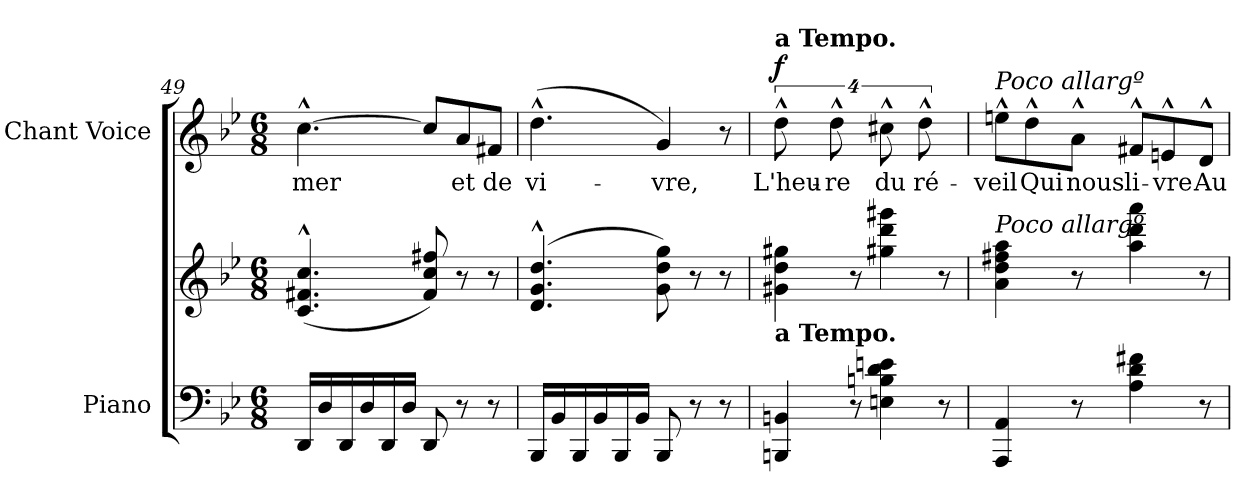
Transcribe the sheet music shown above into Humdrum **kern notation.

**kern	**kern	**kern	**text	**dynam
*part2	*part2	*part1	*part1	*part1
*staff3	*staff2	*staff1	*staff1	*staff1
*I"Piano	*	*I"Chant Voice	*	*
*I'Pno	*	*	*	*
*clefF4	*clefG2	*clefG2	*	*
*k[b-e-]	*k[b-e-]	*k[b-e-]	*	*
*M6/8	*M6/8	*M6/8	*	*
=49	=49	=49	=49	=49
16DD/LL	(>4.c/^^ 4.f#X/^^ 4.cc/^^	[4.cc^^\	-mer	.
16D/	.	.	.	.
16DD/	.	.	.	.
16D/	.	.	.	.
16DD/	.	.	.	.
16D/JJ	.	.	.	.
8DD/	8f#/ 8cc/ 8ff#X/)	8cc/L]	.	.
8r	8r	8a/	et	.
8r	8r	8f#X/J	de	.
=50	=50	=50	=50	=50
16BBB-/LL	(>4.d/^^ 4.g/^^ 4.dd/^^	(4.dd^^\	vi-	.
16BB-/	.	.	.	.
16BBB-/	.	.	.	.
16BB-/	.	.	.	.
16BBB-/	.	.	.	.
16BB-/JJ	.	.	.	.
8BBB-/	8g\ 8dd\ 8gg\)	4g/)	-vre,	.
8r	8r	.	.	.
8r	8r	8r	.	.
=51	=51	=51	=51	=51
!	!	!LO:TX:a:B:t=a Tempo.	!	!
!	!LO:TX:b:B:t=a Tempo.	!	!	!
!	!	!	!	!LO:DY:a
4BBBn/ 4BBn/	4g#X\ 4dd\ 4gg#X\	16%3dd^^\	L'heu-	f
.	.	16%3dd^^\	-re	.
8r	8r	.	.	.
4En\ 4Bn\ 4d\ 4en\	4gg#X\ 4ddd\ 4ggg#X\	16%3cc#X^^\	du	.
.	.	16%3dd^^\	ré-	.
8r	8r	.	.	.
=52	=52	=52	=52	=52
!	!	!LO:TX:i:t=Poco allargº	!	!
!	!LO:TX:i:t=Poco allargº	!	!	!
4AAA/ 4AA/	4a\ 4dd\ 4ff#X\ 4aa\	8een^^\L	-veil	.
.	.	8dd^^\	Qui	.
8r	8r	8a^^\J	nous	.
4A\ 4d\ 4f#X\	4aa\ 4ddd\ 4aaa\	8f#X^^/L	li-	.
.	.	8en^^/	-vre	.
8r	8r	8d^^/J	Au	.
=	=	=	=	=
*-	*-	*-	*-	*-
